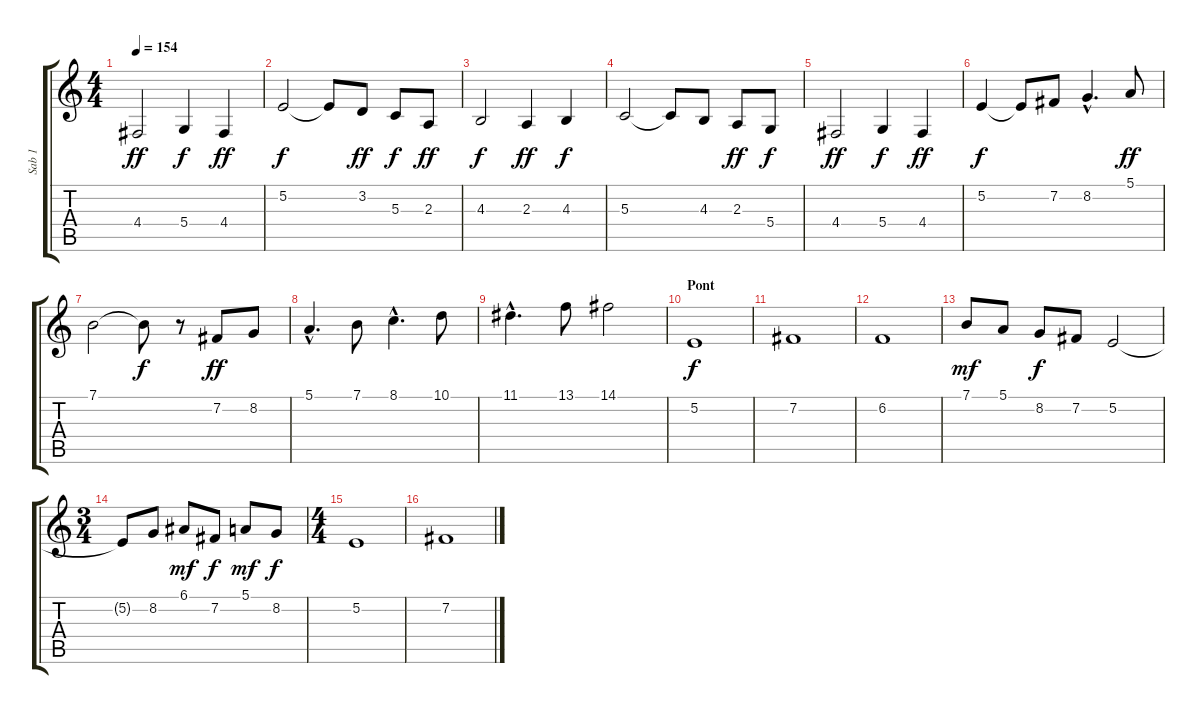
\track ("Sab 1" "Sab 1") {instrument stringensemble1}
\staff {score tabs}
\tuning (E4 B3 G3 D3 A2 E2) {hide}
\ts (4 4)
\tempo 154
\clef g2
\ks c
4.4.2{dy ff} 5.4.4{dy f} 4.4.4{dy ff} |
5.2.2{dy f} 5.2{t}.8 3.2.8{dy ff} 5.3.8{dy f} 2.3.8{dy ff} |
4.3.2{dy f} 2.3.4{dy ff} 4.3.4{dy f} |
5.3.2 5.3{t}.8 4.3.8 2.3.8{dy ff} 5.4.8{dy f} |
4.4.2{dy ff} 5.4.4{dy f} 4.4.4{dy ff} |
5.2.4{dy f} 5.2{t}.8 7.2.8 8.2{hac}.4{d} 5.1.8{dy ff} |
7.1.2 7.1{t}.8{dy f} r.8 7.2.8{dy ff} 8.2.8 |
5.1{hac}.4{d} 7.1.8 8.1{hac}.4{d} 10.1.8 |
11.1{hac}.4{d} 13.1.8 14.1.2 |
\section ("" "Pont")
5.2.1{dy f} |
7.2.1 |
6.2.1 |
7.1.8{dy mf} 5.1.8 8.2.8{dy f} 7.2.8 5.2.2 |
\ts (3 4)
5.2{t}.8 8.2.8 6.1.8{dy mf} 7.2.8{dy f} 5.1.8{dy mf} 8.2.8{dy f} |
\ts (4 4)
5.2.1 |
7.2.1
